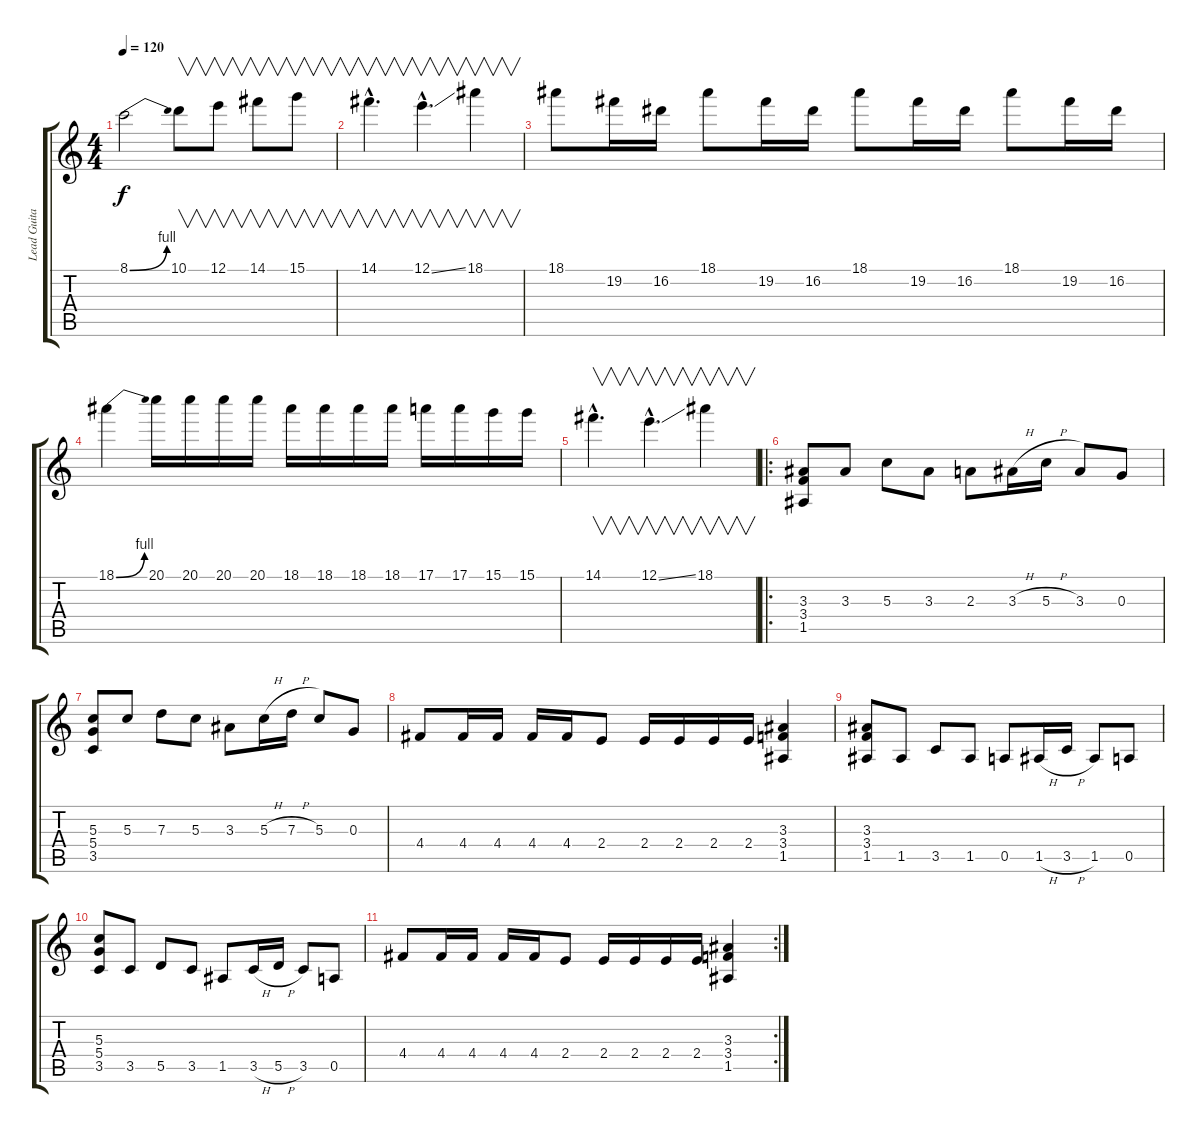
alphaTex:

\track ("Lead Guitar" "Lead Guita") {instrument overdrivenguitar}
\staff {score tabs}
\tuning (E4 B3 G3 D3 A2 E2) {hide}
\ts (4 4)
\tempo 120
\clef g2
\ks c
8.1{be (bend 0 0 60 4)}.2{dy f} 10.1.8{v} 12.1.8{v} 14.1.8{v} 15.1.8{v} |
14.1{hac}.4{v d} 12.1{ss hac}.4{v d} 18.1.4{v} |
18.1.8 19.2.16 16.2.16 18.1.8 19.2.16 16.2.16 18.1.8 19.2.16 16.2.16 18.1.8 19.2.16 16.2.16 |
18.1{be (bend 0 0 60 4)}.4 20.1.16 20.1.16 20.1.16 20.1.16 18.1.16 18.1.16 18.1.16 18.1.16 17.1.16 17.1.16 15.1.16 15.1.16 |
14.1{hac}.4{v d} 12.1{ss hac}.4{v d} 18.1.4{v} |
\ro
(3.3 3.4 1.5).8 3.3.8 5.3.8 3.3.8 2.3.8 3.3{h}.16 5.3{h}.16 3.3.8 0.3.8 |
(5.3 5.4 3.5).8 5.3.8 7.3.8 5.3.8 3.3.8 5.3{h}.16 7.3{h}.16 5.3.8 0.3.8 |
4.4.8 4.4.16 4.4.16 4.4.16 4.4.16 2.4.8 2.4.16 2.4.16 2.4.16 2.4.16 (3.3 3.4 1.5).4 |
(3.3 3.4 1.5).8 1.5.8 3.5.8 1.5.8 0.5.8 1.5{h}.16 3.5{h}.16 1.5.8 0.5.8 |
(5.3 5.4 3.5).8 3.5.8 5.5.8 3.5.8 1.5.8 3.5{h}.16 5.5{h}.16 3.5.8 0.5.8 |
\rc 2
4.4.8 4.4.16 4.4.16 4.4.16 4.4.16 2.4.8 2.4.16 2.4.16 2.4.16 2.4.16 (3.3 3.4 1.5).4
